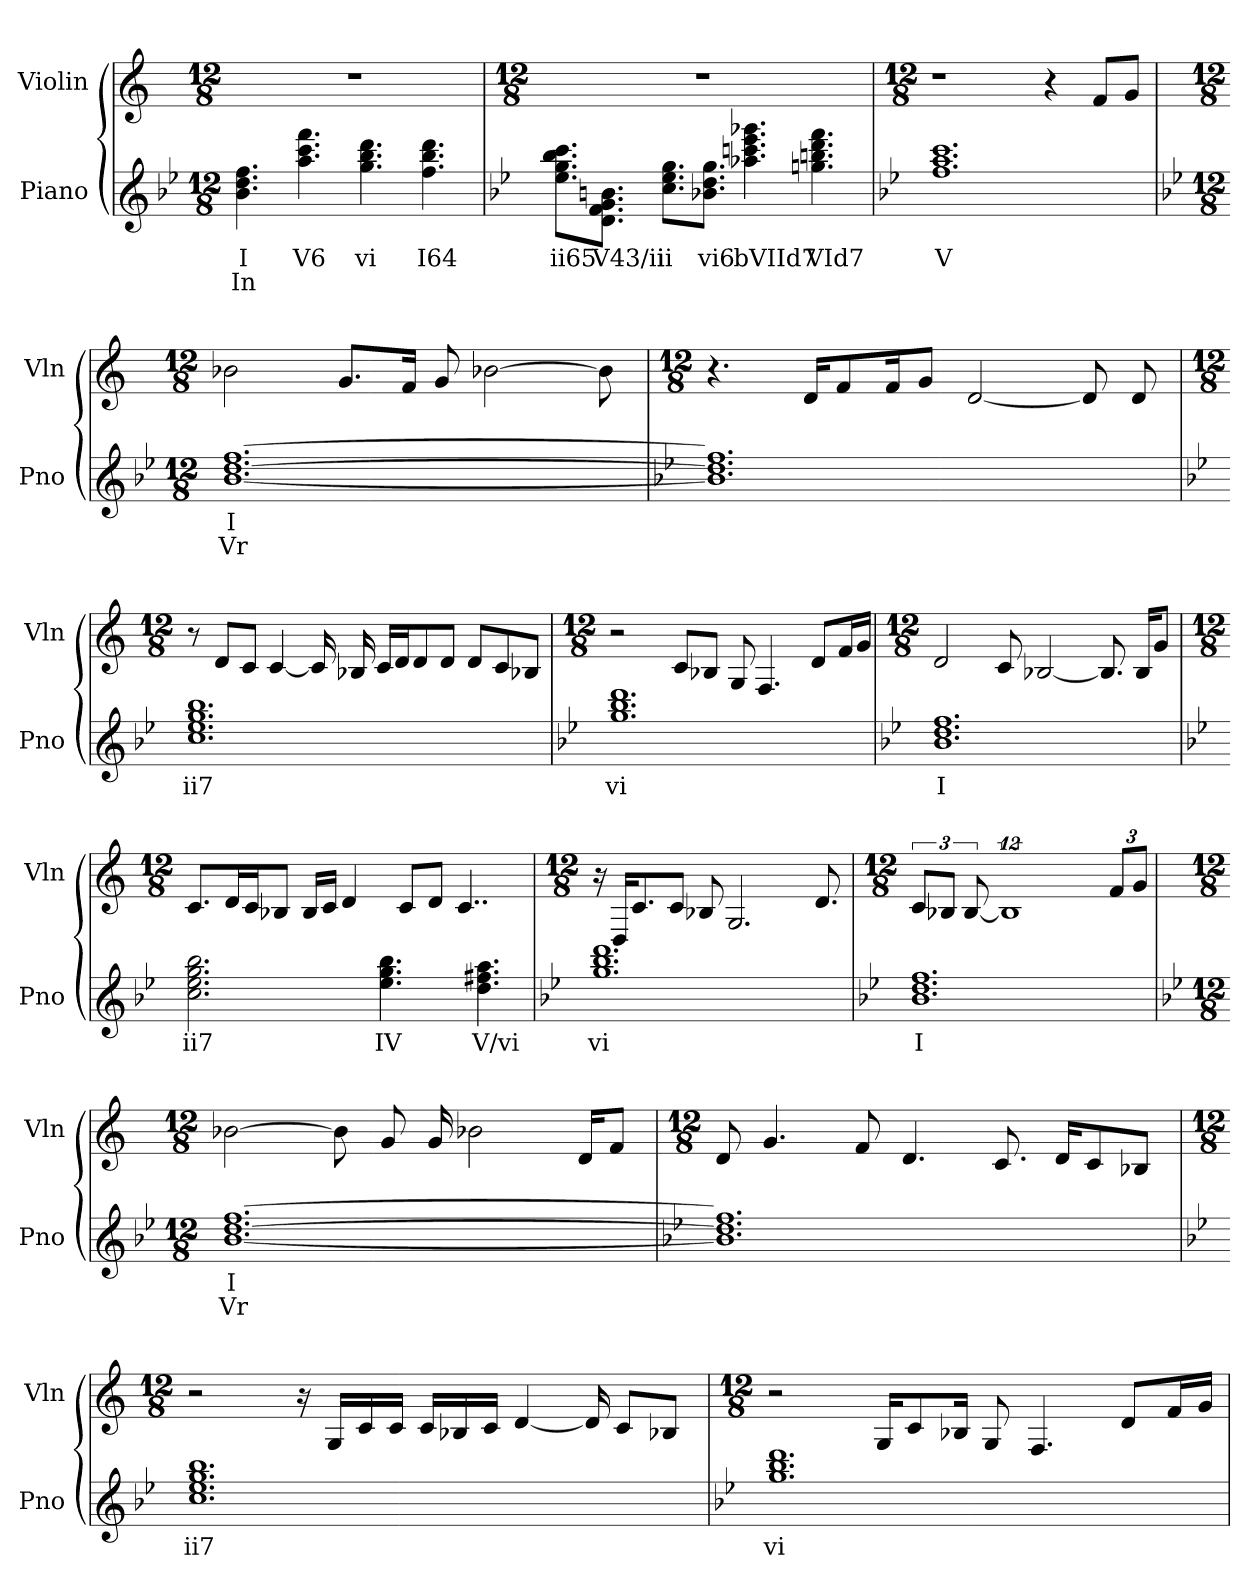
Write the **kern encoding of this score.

**kern	**text	**text	**kern
*part2	*part2	*part2	*part1
*staff2	*staff2	*staff2	*staff1
*I"Piano	*	*	*I"Violin
*I'Pno	*	*	*I'Vln
*k[b-e-]	*	*	*
*B-:	*	*	*
*M12/8	*	*	*M12/8
=	=	=	=
4.b- 4.dd 4.ff	I	In	1.r
4.aa 4.ccc 4.fff	V6	.	.
4.gg 4.bb- 4.ddd	vi	.	.
4.ff 4.bb- 4.ddd	I64	.	.
=	=	=	=
*k[b-e-]	*	*	*
*B-:	*	*	*
*	*	*	*M12/8
8.ee- 8.gg 8.bb- 8.cccL	ii65	.	1.r
8.d 8.f 8.g 8.bnJ	V43/ii	.	.
8.cc 8.ee- 8.ggL	ii	.	.
8.b-X 8.dd 8.ggJ	vi6	.	.
4.aa-X 4.cccn 4.eee- 4.ggg-X	bVIId7	.	.
4.ggn 4.bbn 4.ddd 4.fff	VId7	.	.
=	=	=	=
*k[b-e-]	*	*	*
*B-:	*	*	*
*	*	*	*M12/8
1.ff 1.aa 1.ccc	V	.	1r
.	.	.	4r
.	.	.	8fL
.	.	.	8gJ
=	=	=	=
*k[b-e-]	*	*	*
*B-:	*	*	*
*M12/8	*	*	*M12/8
[1.b- [1.dd [1.ff	I	Vr	2b-X
.	.	.	8.gL
.	.	.	16fJk
.	.	.	8g
.	.	.	[2b-X
.	.	.	8b-]
=	=	=	=
*k[b-e-]	*	*	*
*B-:	*	*	*
*	*	*	*M12/8
1.b-] 1.dd] 1.ff]	.	.	4.r
.	.	.	16dKL
.	.	.	8f
.	.	.	16fK
.	.	.	8gJ
.	.	.	[2d
.	.	.	8d]
.	.	.	8d
=	=	=	=
*k[b-e-]	*	*	*
*B-:	*	*	*
*	*	*	*M12/8
1.cc 1.ee- 1.gg 1.bb-	ii7	.	8r
.	.	.	8dL
.	.	.	8cJ
.	.	.	[4c
.	.	.	16c]
.	.	.	16B-X
.	.	.	16cLL
.	.	.	16dJ
.	.	.	8d
.	.	.	8dJ
.	.	.	8dL
.	.	.	8c
.	.	.	8B-XJ
=	=	=	=
*k[b-e-]	*	*	*
*B-:	*	*	*
*	*	*	*M12/8
1.gg 1.bb- 1.ddd	vi	.	2r
.	.	.	8cL
.	.	.	8B-XJ
.	.	.	8G
.	.	.	4.F
.	.	.	8dL
.	.	.	16fL
.	.	.	16gJJ
=	=	=	=
*k[b-e-]	*	*	*
*B-:	*	*	*
*	*	*	*M12/8
1.b- 1.dd 1.ff	I	.	2d
.	.	.	8c
.	.	.	[2B-X
.	.	.	8.B-]
.	.	.	16B-KL
.	.	.	8gJ
=	=	=	=
*k[b-e-]	*	*	*
*B-:	*	*	*
*	*	*	*M12/8
2.cc 2.ee- 2.gg 2.bb-	ii7	.	8.cL
.	.	.	16dL
.	.	.	16cJ
.	.	.	8B-XJ
.	.	.	16B-LL
.	.	.	16cJJ
.	.	.	4d
4.ee- 4.gg 4.bb-	IV	.	.
.	.	.	8cL
.	.	.	8dJ
.	.	.	4..c
4.dd 4.ff#X 4.aa	V/vi	.	.
=	=	=	=
*k[b-e-]	*	*	*
*B-:	*	*	*
*	*	*	*M12/8
1.gg 1.bb- 1.ddd	vi	.	16r
.	.	.	16DKL
.	.	.	8.c
.	.	.	8cJ
.	.	.	8B-X
.	.	.	2.G
.	.	.	8.d
=	=	=	=
*k[b-e-]	*	*	*
*B-:	*	*	*
*	*	*	*M12/8
1.b- 1.dd 1.ff	I	.	12cL
.	.	.	12B-XJ
.	.	.	[12B-
.	.	.	12%13B-]
.	.	.	12fL
.	.	.	12gJ
=	=	=	=
*k[b-e-]	*	*	*
*B-:	*	*	*
*M12/8	*	*	*M12/8
[1.b- [1.dd [1.ff	I	Vr	[2b-X
.	.	.	8b-]
.	.	.	8g
.	.	.	16g
.	.	.	2b-X
.	.	.	16dKL
.	.	.	8fJ
=	=	=	=
*k[b-e-]	*	*	*
*B-:	*	*	*
*	*	*	*M12/8
1.b-] 1.dd] 1.ff]	.	.	8d
.	.	.	4.g
.	.	.	8f
.	.	.	4.d
.	.	.	8.c
.	.	.	16dKL
.	.	.	8c
.	.	.	8B-XJ
=	=	=	=
*k[b-e-]	*	*	*
*B-:	*	*	*
*	*	*	*M12/8
1.cc 1.ee- 1.gg 1.bb-	ii7	.	2r
.	.	.	16r
.	.	.	16GLL
.	.	.	16c
.	.	.	16cJJ
.	.	.	16cLL
.	.	.	16B-X
.	.	.	16cJJ
.	.	.	[4d
.	.	.	16d]
.	.	.	8cL
.	.	.	8B-XJ
=	=	=	=
*k[b-e-]	*	*	*
*B-:	*	*	*
*	*	*	*M12/8
1.gg 1.bb- 1.ddd	vi	.	2r
.	.	.	16GKL
.	.	.	8c
.	.	.	16B-XJk
.	.	.	8G
.	.	.	4.F
.	.	.	8dL
.	.	.	16fL
.	.	.	16gJJ
=	=	=	=
*-	*-	*-	*-
